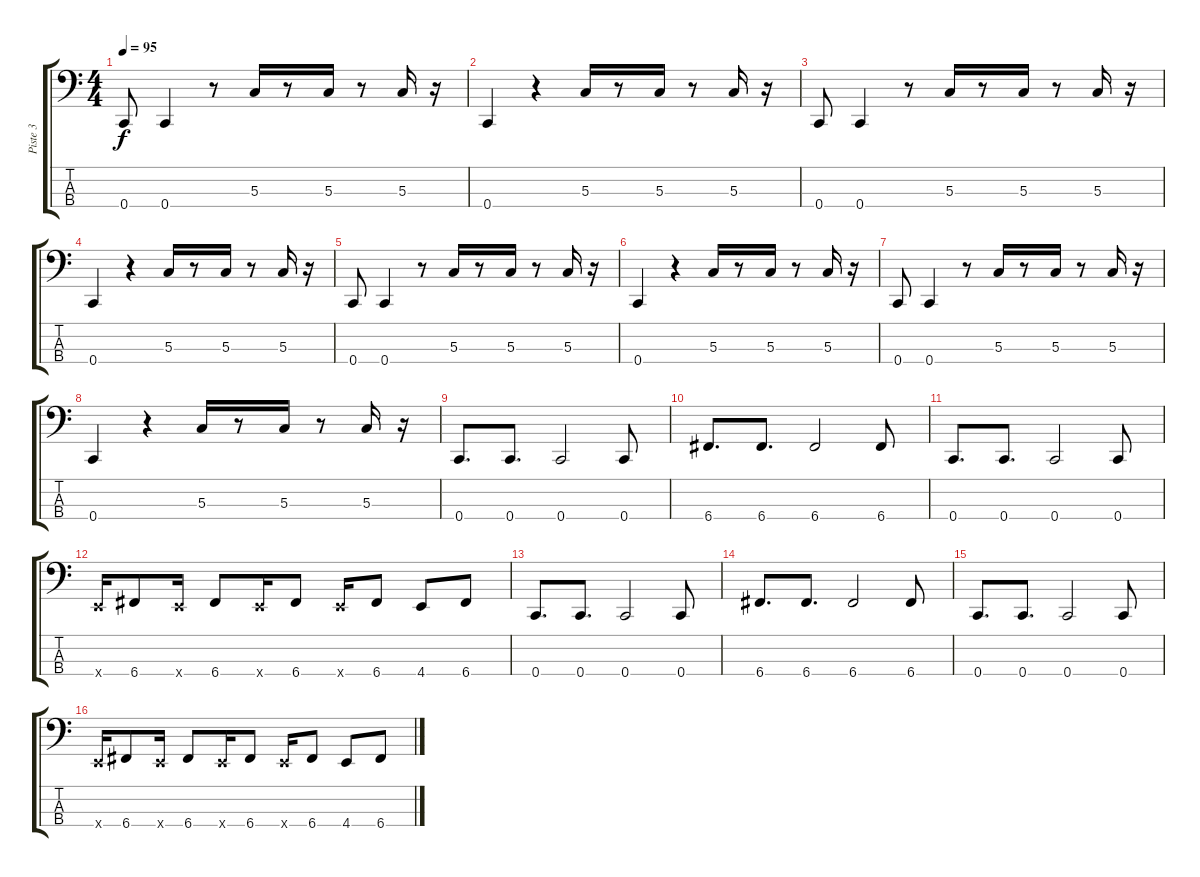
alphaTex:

\track ("Piste 3" "Piste 3") {instrument electricbassfinger}
\staff {score tabs}
\tuning (G2 C2 G1 C1) {hide}
\ts (4 4)
\tempo 95
\clef f4
\ks c
0.4.8{dy f} 0.4.4 r.8 5.3.16 r.8 5.3.16 r.8 5.3.16 r.16 |
0.4.4 r.4 5.3.16 r.8 5.3.16 r.8 5.3.16 r.16 |
0.4.8 0.4.4 r.8 5.3.16 r.8 5.3.16 r.8 5.3.16 r.16 |
0.4.4 r.4 5.3.16 r.8 5.3.16 r.8 5.3.16 r.16 |
0.4.8 0.4.4 r.8 5.3.16 r.8 5.3.16 r.8 5.3.16 r.16 |
0.4.4 r.4 5.3.16 r.8 5.3.16 r.8 5.3.16 r.16 |
0.4.8 0.4.4 r.8 5.3.16 r.8 5.3.16 r.8 5.3.16 r.16 |
0.4.4 r.4 5.3.16 r.8 5.3.16 r.8 5.3.16 r.16 |
0.4.8{d} 0.4.8{d} 0.4.2 0.4.8 |
6.4.8{d} 6.4.8{d} 6.4.2 6.4.8 |
0.4.8{d} 0.4.8{d} 0.4.2 0.4.8 |
4.4{x}.16 6.4.8 4.4{x}.16 6.4.8 4.4{x}.16 6.4.8 4.4{x}.16 6.4.8 4.4.8 6.4.8 |
0.4.8{d} 0.4.8{d} 0.4.2 0.4.8 |
6.4.8{d} 6.4.8{d} 6.4.2 6.4.8 |
0.4.8{d} 0.4.8{d} 0.4.2 0.4.8 |
4.4{x}.16 6.4.8 4.4{x}.16 6.4.8 4.4{x}.16 6.4.8 4.4{x}.16 6.4.8 4.4.8 6.4.8
